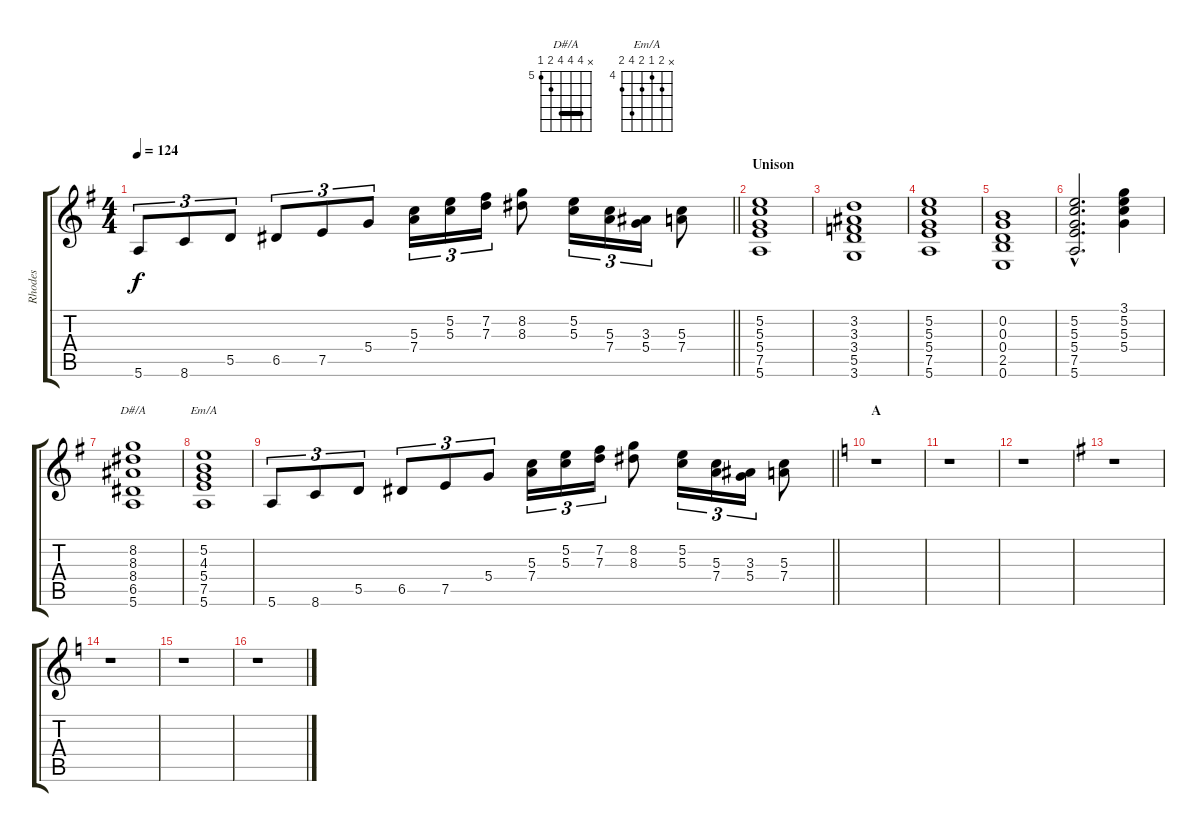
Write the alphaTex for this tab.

\track ("Rhodes" "Rhodes") {instrument electricpiano1}
\staff {score tabs}
\tuning (E5 B4 G4 D4 A3 E3) {hide}
\chord ("D#/A" x 8 8 8 6 5) {firstfret 5 barre 8}
\chord ("Em/A" x 5 4 5 7 5) {firstfret 4}
\ts (4 4)
\tempo 124
\clef g2
\barLineRight lightlight
\ks eminor
5.6.8{tu (3 2) dy f} 8.6.8{tu (3 2)} 5.5.8{tu (3 2)} 6.5.8{tu (3 2)} 7.5.8{tu (3 2)} 5.4.8{tu (3 2)} (5.3 7.4).16{tu (3 2)} (5.2 5.3).16{tu (3 2)} (7.2 7.3).16{tu (3 2)} (8.2 8.3).8 (5.2 5.3).16{tu (3 2)} (5.3 7.4).16{tu (3 2)} (3.3 5.4).16{tu (3 2)} (5.3 7.4).8 |
\section ("" "Unison")
(5.2 5.3 5.4 7.5 5.6).1 |
(3.2 3.3 3.4 5.5 3.6).1 |
(5.2 5.3 5.4 7.5 5.6).1 |
(0.2 0.3 0.4 2.5 0.6).1 |
(5.2{hac} 5.3{hac} 5.4{hac} 7.5{hac} 5.6{hac}).2{d} (3.1 5.2 5.3 5.4).4 |
(8.2 8.3 8.4 6.5 5.6).1{ch "D#/A"} |
(5.2 4.3 5.4 7.5 5.6).1{ch "Em/A"} |
\barLineRight lightlight
5.6.8{tu (3 2)} 8.6.8{tu (3 2)} 5.5.8{tu (3 2)} 6.5.8{tu (3 2)} 7.5.8{tu (3 2)} 5.4.8{tu (3 2)} (5.3 7.4).16{tu (3 2)} (5.2 5.3).16{tu (3 2)} (7.2 7.3).16{tu (3 2)} (8.2 8.3).8 (5.2 5.3).16{tu (3 2)} (5.3 7.4).16{tu (3 2)} (3.3 5.4).16{tu (3 2)} (5.3 7.4).8 |
\section ("" "A")
\ks c
r.1 |
r.1 |
r.1 |
\ks eminor
r.1 |
\ks c
r.1 |
r.1 |
r.1
